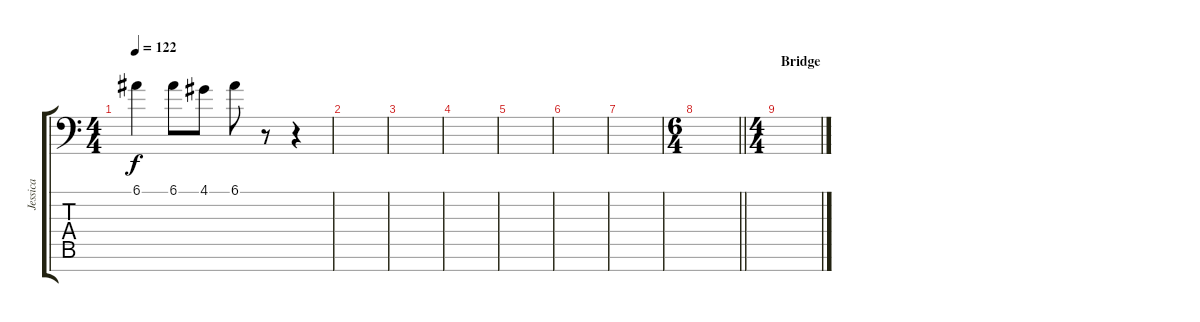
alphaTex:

\track ("Jessica" "Jessica") {instrument oboe}
\staff {score tabs}
\tuning (E4 B3 G3 D3 A2 E2 C-1) {hide}
\ts (4 4)
\tempo 122
\clef f4
\ks c
6.1.4{dy f} 6.1.8 4.1.8 6.1.8 r.8 r.4 |
|
|
|
|
|
|
\ts (6 4)
\barLineRight lightlight
|
\ts (4 4)
\section ("" "Bridge")
